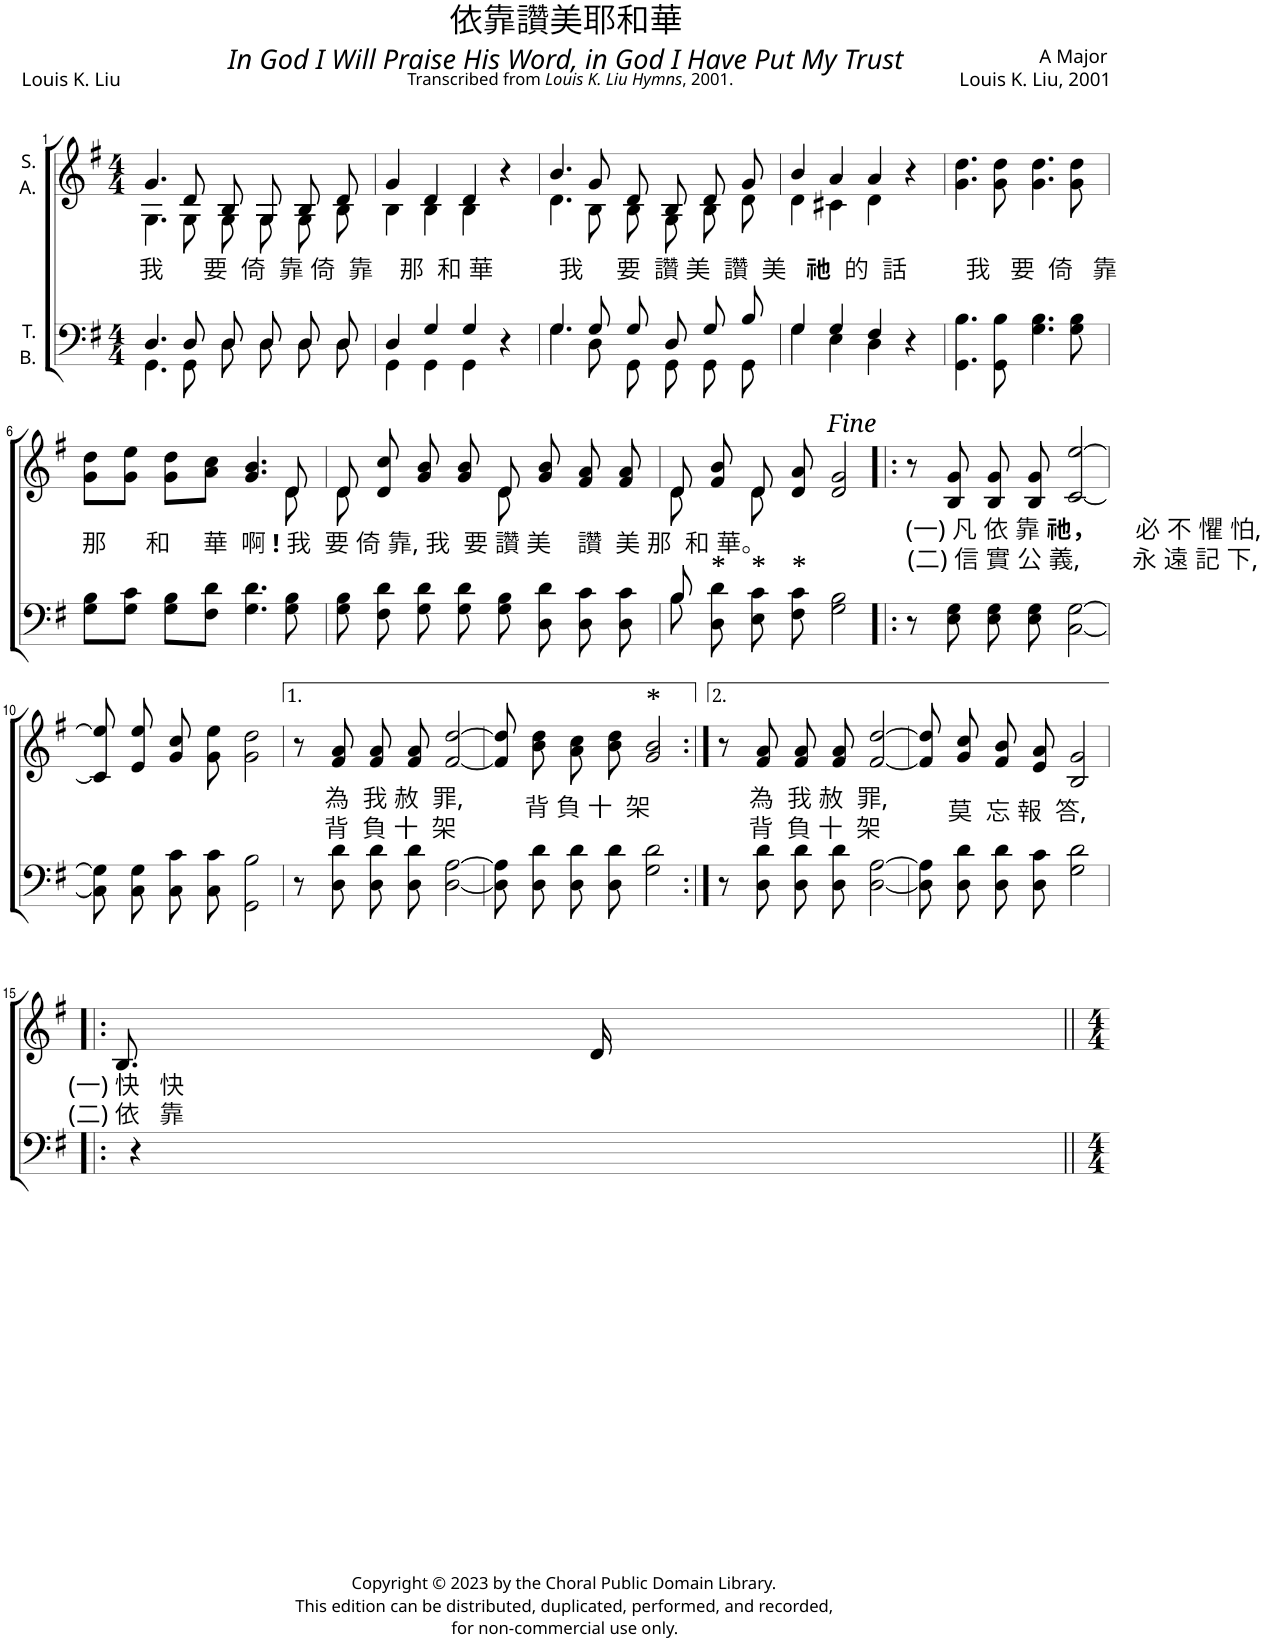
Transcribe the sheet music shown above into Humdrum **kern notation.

**kern	**text	**text	**text	**text	**text	**text	**text	**text	**kern	**text	**text	**text	**text	**text	**text	**text	**text
*part2	*part2	*part2	*part2	*part2	*part2	*part2	*part2	*part2	*part1	*part1	*part1	*part1	*part1	*part1	*part1	*part1	*part1
*staff2	*staff2	*staff2	*staff2	*staff2	*staff2	*staff2	*staff2	*staff2	*staff1	*staff1	*staff1	*staff1	*staff1	*staff1	*staff1	*staff1	*staff1
*I"T. B.	*	*	*	*	*	*	*	*	*I"S. A.	*	*	*	*	*	*	*	*
*clefF4	*	*	*	*	*	*	*	*	*clefG2	*	*	*	*	*	*	*	*
*k[f#]	*	*	*	*	*	*	*	*	*k[f#]	*	*	*	*	*	*	*	*
*M4/4	*	*	*	*	*	*	*	*	*M4/4	*	*	*	*	*	*	*	*
=1	=1	=1	=1	=1	=1	=1	=1	=1	=1	=1	=1	=1	=1	=1	=1	=1	=1
*^	*	*	*	*	*	*	*	*	*^	*	*	*	*	*	*	*	*
!	!	!	!	!	!	!	!	!	!	!LO:TX:b:t=我      要  倚  靠 倚  靠    那  和 華          我     要  讚 美  讚  美	!	!	!	!	!	!	!	!	!
!	!	!	!	!	!	!	!	!	!	!LO:TX:b:B:t=祂	!	!	!	!	!	!	!	!	!
!	!	!	!	!	!	!	!	!	!	!LO:TX:b:t=的  話         我   要  倚   靠	!	!	!	!	!	!	!	!	!
4.D/	4.GG\	.	.	.	.	.	.	.	.	4.g/	4.G\	.	.	.	.	.	.	.	.
8D/	8GG\	.	.	.	.	.	.	.	.	8d/	8G\	.	.	.	.	.	.	.	.
8D/	8D\	.	.	.	.	.	.	.	.	8B/	8G\	.	.	.	.	.	.	.	.
8D/	8D\	.	.	.	.	.	.	.	.	8G/	8G\	.	.	.	.	.	.	.	.
8D/	8D\	.	.	.	.	.	.	.	.	8B/	8G\	.	.	.	.	.	.	.	.
8D/	8D\	.	.	.	.	.	.	.	.	8d/	8B\	.	.	.	.	.	.	.	.
=2	=2	=2	=2	=2	=2	=2	=2	=2	=2	=2	=2	=2	=2	=2	=2	=2	=2	=2	=2
4D/	4GG\	.	.	.	.	.	.	.	.	4g/	4B\	.	.	.	.	.	.	.	.
4G/	4GG\	.	.	.	.	.	.	.	.	4d/	4B\	.	.	.	.	.	.	.	.
4G/	4GG\	.	.	.	.	.	.	.	.	4d/	4B\	.	.	.	.	.	.	.	.
4r	4ryy	.	.	.	.	.	.	.	.	4r	4ryy	.	.	.	.	.	.	.	.
=3	=3	=3	=3	=3	=3	=3	=3	=3	=3	=3	=3	=3	=3	=3	=3	=3	=3	=3	=3
4.G/	4.G\	.	.	.	.	.	.	.	.	4.b/	4.d\	.	.	.	.	.	.	.	.
8G/	8D\	.	.	.	.	.	.	.	.	8g/	8B\	.	.	.	.	.	.	.	.
8G/	8GG\	.	.	.	.	.	.	.	.	8d/	8B\	.	.	.	.	.	.	.	.
8D/	8GG\	.	.	.	.	.	.	.	.	8B/	8G\	.	.	.	.	.	.	.	.
8G/	8GG\	.	.	.	.	.	.	.	.	8d/	8B\	.	.	.	.	.	.	.	.
8B/	8GG\	.	.	.	.	.	.	.	.	8g/	8d\	.	.	.	.	.	.	.	.
=4	=4	=4	=4	=4	=4	=4	=4	=4	=4	=4	=4	=4	=4	=4	=4	=4	=4	=4	=4
4G/	4G\	.	.	.	.	.	.	.	.	4b/	4d\	.	.	.	.	.	.	.	.
4G/	4E\	.	.	.	.	.	.	.	.	4a/	4c#X\	.	.	.	.	.	.	.	.
4F#/	4D\	.	.	.	.	.	.	.	.	4a/	4d\	.	.	.	.	.	.	.	.
4r	4ryy	.	.	.	.	.	.	.	.	4r	4ryy	.	.	.	.	.	.	.	.
*v	*v	*	*	*	*	*	*	*	*	*	*	*	*	*	*	*	*	*	*
*	*	*	*	*	*	*	*	*	*v	*v	*	*	*	*	*	*	*	*
=5	=5	=5	=5	=5	=5	=5	=5	=5	=5	=5	=5	=5	=5	=5	=5	=5	=5
4.GG\ 4.B\	.	.	.	.	.	.	.	.	4.g\ 4.dd\	.	.	.	.	.	.	.	.
8GG\ 8B\	.	.	.	.	.	.	.	.	8g\ 8dd\	.	.	.	.	.	.	.	.
4.G\ 4.B\	.	.	.	.	.	.	.	.	4.g\ 4.dd\	.	.	.	.	.	.	.	.
8G\ 8B\	.	.	.	.	.	.	.	.	8g\ 8dd\	.	.	.	.	.	.	.	.
!!LO:LB:g=z
=6	=6	=6	=6	=6	=6	=6	=6	=6	=6	=6	=6	=6	=6	=6	=6	=6	=6
*	*	*	*	*	*	*	*	*	*^	*	*	*	*	*	*	*	*
!	!	!	!	!	!	!	!	!	!LO:TX:b:t=那      和     華  啊	!	!	!	!	!	!	!	!	!
!	!	!	!	!	!	!	!	!	!LO:TX:b:B:t=!	!	!	!	!	!	!	!	!	!
!	!	!	!	!	!	!	!	!	!LO:TX:b:t=我  要 倚 靠, 我  要 讚 美    讚  美 那  和 華。	!	!	!	!	!	!	!	!	!
8G\ 8B\L	.	.	.	.	.	.	.	.	8g\ 8dd\L	8ryy	.	.	.	.	.	.	.	.
8G\ 8c\J	.	.	.	.	.	.	.	.	8g\ 8ee\J	8ryy	.	.	.	.	.	.	.	.
8G\ 8B\L	.	.	.	.	.	.	.	.	8g\ 8dd\L	8ryy	.	.	.	.	.	.	.	.
8F#\ 8d\J	.	.	.	.	.	.	.	.	8a\ 8cc\J	8ryy	.	.	.	.	.	.	.	.
4.G\ 4.d\	.	.	.	.	.	.	.	.	4.g/ 4.b/	4.ryy	.	.	.	.	.	.	.	.
8G\ 8B\	.	.	.	.	.	.	.	.	8d/	8d\	.	.	.	.	.	.	.	.
=7	=7	=7	=7	=7	=7	=7	=7	=7	=7	=7	=7	=7	=7	=7	=7	=7	=7	=7
8G\ 8B\	.	.	.	.	.	.	.	.	8d/	8d\	.	.	.	.	.	.	.	.
8F#\ 8d\	.	.	.	.	.	.	.	.	8d/ 8cc/	8ryy	.	.	.	.	.	.	.	.
8G\ 8d\	.	.	.	.	.	.	.	.	8g/ 8b/	8ryy	.	.	.	.	.	.	.	.
8G\ 8d\	.	.	.	.	.	.	.	.	8g/ 8b/	8ryy	.	.	.	.	.	.	.	.
8G\ 8B\	.	.	.	.	.	.	.	.	8d/	8d\	.	.	.	.	.	.	.	.
8D\ 8d\	.	.	.	.	.	.	.	.	8g/ 8b/	8ryy	.	.	.	.	.	.	.	.
8D\ 8c\	.	.	.	.	.	.	.	.	8f#/ 8a/	8ryy	.	.	.	.	.	.	.	.
8D\ 8c\	.	.	.	.	.	.	.	.	8f#/ 8a/	8ryy	.	.	.	.	.	.	.	.
=8	=8	=8	=8	=8	=8	=8	=8	=8	=8	=8	=8	=8	=8	=8	=8	=8	=8	=8
*^	*	*	*	*	*	*	*	*	*	*	*	*	*	*	*	*	*	*
8B/	8B\	.	.	.	.	.	.	.	.	8d/	8d\	.	.	.	.	.	.	.	.
!	!	!	!	!	!	!	!	!	!LO:LY:a	!	!	!	!	!	!	!	!	!	!
8D\ 8d\	8ryy	.	.	.	.	.	.	.	\*	8f#/ 8b/	8ryy	.	.	.	.	.	.	.	.
!	!	!	!	!	!	!	!	!	!LO:LY:a	!	!	!	!	!	!	!	!	!	!
8E\ 8c\	8ryy	.	.	.	.	.	.	.	\*	8d/	8d\	.	.	.	.	.	.	.	.
!	!	!	!	!	!	!	!	!	!LO:LY:a	!	!	!	!	!	!	!	!	!	!
8F#\ 8c\	8ryy	.	.	.	.	.	.	.	\*	8d/ 8a/	8ryy	.	.	.	.	.	.	.	.
2G\ 2B\	2ryy	.	.	.	.	.	.	.	.	2d/ 2g/	2ryy	.	.	.	.	.	.	.	.
!	!	!	!	!	!	!	!	!	!	!	!LO:TX:a:t=<i><font size="12"/>Fine</i>	!	!	!	!	!	!	!	!
*v	*v	*	*	*	*	*	*	*	*	*	*	*	*	*	*	*	*	*	*
*	*	*	*	*	*	*	*	*	*v	*v	*	*	*	*	*	*	*	*
=9!|:	=9!|:	=9!|:	=9!|:	=9!|:	=9!|:	=9!|:	=9!|:	=9!|:	=9!|:	=9!|:	=9!|:	=9!|:	=9!|:	=9!|:	=9!|:	=9!|:	=9!|:
8r	.	.	.	.	.	.	.	.	8r	.	.	.	.	.	.	.	.
!	!	!	!	!	!	!	!	!	!LO:TX:b:t=(一) 凡 依 靠	!	!	!	!	!	!	!	!
!	!	!	!	!	!	!	!	!	!LO:TX:b:B:t=祂，	!	!	!	!	!	!	!	!
!	!	!	!	!	!	!	!	!	!LO:TX:b:t=必 不 懼 怕,	!	!	!	!	!	!	!	!
!	!	!	!	!	!	!	!	!	!LO:TX:b:t=(二) 信 實 公 義,        永 遠 記 下,	!	!	!	!	!	!	!	!
8E\ 8G\	.	.	.	.	.	.	.	.	8B/ 8g/	.	.	.	.	.	.	.	.
8E\ 8G\	.	.	.	.	.	.	.	.	8B/ 8g/	.	.	.	.	.	.	.	.
8E\ 8G\	.	.	.	.	.	.	.	.	8B/ 8g/	.	.	.	.	.	.	.	.
[2C\ [2G\	.	.	.	.	.	.	.	.	[2c/ [2ee/	.	.	.	.	.	.	.	.
!!LO:LB:g=z
=10	=10	=10	=10	=10	=10	=10	=10	=10	=10	=10	=10	=10	=10	=10	=10	=10	=10
8C\] 8G\]	.	.	.	.	.	.	.	.	8c/] 8ee/]	.	.	.	.	.	.	.	.
8C\ 8G\	.	.	.	.	.	.	.	.	8e/ 8ee/	.	.	.	.	.	.	.	.
8C\ 8c\	.	.	.	.	.	.	.	.	8g/ 8cc/	.	.	.	.	.	.	.	.
8C\ 8c\	.	.	.	.	.	.	.	.	8g\ 8ee\	.	.	.	.	.	.	.	.
2GG\ 2B\	.	.	.	.	.	.	.	.	2g\ 2dd\	.	.	.	.	.	.	.	.
=11	=11	=11	=11	=11	=11	=11	=11	=11	=11	=11	=11	=11	=11	=11	=11	=11	=11
8r	.	.	.	.	.	.	.	.	8r	.	.	.	.	.	.	.	.
!	!	!	!	!	!	!	!	!	!LO:TX:b:t=為  我 赦  罪,	!	!	!	!	!	!	!	!
!	!	!	!	!	!	!	!	!	!LO:TX:b:t=背  負 十  架	!	!	!	!	!	!	!	!
8D\ 8d\	.	.	.	.	.	.	.	.	8f#/ 8a/	.	.	.	.	.	.	.	.
8D\ 8d\	.	.	.	.	.	.	.	.	8f#/ 8a/	.	.	.	.	.	.	.	.
8D\ 8d\	.	.	.	.	.	.	.	.	8f#/ 8a/	.	.	.	.	.	.	.	.
[2D\ [2A\	.	.	.	.	.	.	.	.	[2f#/ [2dd/	.	.	.	.	.	.	.	.
=12	=12	=12	=12	=12	=12	=12	=12	=12	=12	=12	=12	=12	=12	=12	=12	=12	=12
8D\] 8A\]	.	.	.	.	.	.	.	.	8f#/] 8dd/]	.	.	.	.	.	.	.	.
!	!	!	!	!	!	!	!	!	!LO:TX:b:t=背 負 十  架	!	!	!	!	!	!	!	!
8D\ 8d\	.	.	.	.	.	.	.	.	8b\ 8dd\	.	.	.	.	.	.	.	.
8D\ 8d\	.	.	.	.	.	.	.	.	8a\ 8cc\	.	.	.	.	.	.	.	.
8D\ 8d\	.	.	.	.	.	.	.	.	8b\ 8dd\	.	.	.	.	.	.	.	.
!	!	!	!	!	!	!	!	!	!	!	!	!	!	!	!	!	!LO:LY:a
2G\ 2d\	.	.	.	.	.	.	.	.	2g/ 2b/	.	.	.	.	.	.	.	\*
=13:|!	=13:|!	=13:|!	=13:|!	=13:|!	=13:|!	=13:|!	=13:|!	=13:|!	=13:|!	=13:|!	=13:|!	=13:|!	=13:|!	=13:|!	=13:|!	=13:|!	=13:|!
8r	.	.	.	.	.	.	.	.	8r	.	.	.	.	.	.	.	.
!	!	!	!	!	!	!	!	!	!LO:TX:b:t=為  我 赦  罪,	!	!	!	!	!	!	!	!
!	!	!	!	!	!	!	!	!	!LO:TX:b:t=背  負 十  架	!	!	!	!	!	!	!	!
8D\ 8d\	.	.	.	.	.	.	.	.	8f#/ 8a/	.	.	.	.	.	.	.	.
8D\ 8d\	.	.	.	.	.	.	.	.	8f#/ 8a/	.	.	.	.	.	.	.	.
8D\ 8d\	.	.	.	.	.	.	.	.	8f#/ 8a/	.	.	.	.	.	.	.	.
[2D\ [2A\	.	.	.	.	.	.	.	.	[2f#/ [2dd/	.	.	.	.	.	.	.	.
=14	=14	=14	=14	=14	=14	=14	=14	=14	=14	=14	=14	=14	=14	=14	=14	=14	=14
!	!	!	!	!	!	!	!	!	!LO:TX:b:t=莫  忘 報  答,	!	!	!	!	!	!	!	!
8D\] 8A\]	.	.	.	.	.	.	.	.	8f#/] 8dd/]	.	.	.	.	.	.	.	.
8D\ 8d\	.	.	.	.	.	.	.	.	8g/ 8cc/	.	.	.	.	.	.	.	.
8D\ 8d\	.	.	.	.	.	.	.	.	8f#/ 8b/	.	.	.	.	.	.	.	.
8D\ 8c\	.	.	.	.	.	.	.	.	8e/ 8a/	.	.	.	.	.	.	.	.
2G\ 2d\	.	.	.	.	.	.	.	.	2B/ 2g/	.	.	.	.	.	.	.	.
!!LO:LB:g=z
=15!|:	=15!|:	=15!|:	=15!|:	=15!|:	=15!|:	=15!|:	=15!|:	=15!|:	=15!|:	=15!|:	=15!|:	=15!|:	=15!|:	=15!|:	=15!|:	=15!|:	=15!|:
!	!	!	!	!	!	!	!	!	!LO:TX:b:t=(一) 快   快	!	!	!	!	!	!	!	!
!	!	!	!	!	!	!	!	!	!LO:TX:b:t=(二) 依   靠	!	!	!	!	!	!	!	!
4r	.	.	.	.	.	.	.	.	8.B/	.	.	.	.	.	.	.	.
.	.	.	.	.	.	.	.	.	16d/	.	.	.	.	.	.	.	.
=||	=||	=||	=||	=||	=||	=||	=||	=||	=||	=||	=||	=||	=||	=||	=||	=||	=||
*-	*-	*-	*-	*-	*-	*-	*-	*-	*-	*-	*-	*-	*-	*-	*-	*-	*-
